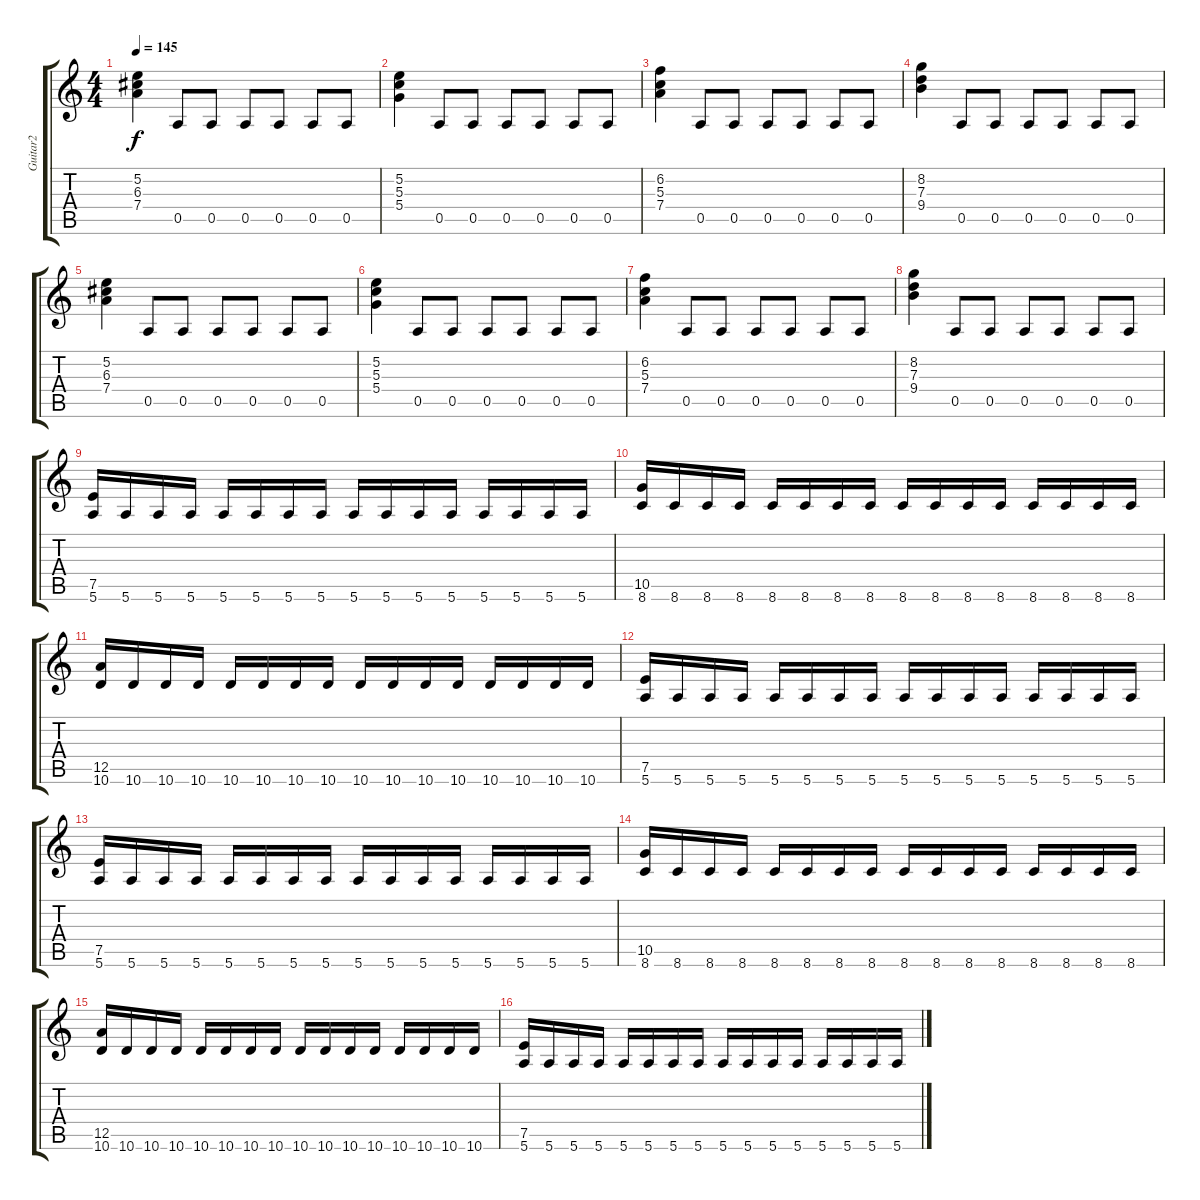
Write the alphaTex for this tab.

\track ("Guitar2" "Guitar2") {instrument distortionguitar}
\staff {score tabs}
\tuning (E4 B3 G3 D3 A2 E2) {hide}
\ts (4 4)
\tempo 145
\clef g2
\ks c
(5.2 6.3 7.4).4{dy f} 0.5.8 0.5.8 0.5.8 0.5.8 0.5.8 0.5.8 |
(5.2 5.3 5.4).4 0.5.8 0.5.8 0.5.8 0.5.8 0.5.8 0.5.8 |
(6.2 5.3 7.4).4 0.5.8 0.5.8 0.5.8 0.5.8 0.5.8 0.5.8 |
(8.2 7.3 9.4).4 0.5.8 0.5.8 0.5.8 0.5.8 0.5.8 0.5.8 |
(5.2 6.3 7.4).4 0.5.8 0.5.8 0.5.8 0.5.8 0.5.8 0.5.8 |
(5.2 5.3 5.4).4 0.5.8 0.5.8 0.5.8 0.5.8 0.5.8 0.5.8 |
(6.2 5.3 7.4).4 0.5.8 0.5.8 0.5.8 0.5.8 0.5.8 0.5.8 |
(8.2 7.3 9.4).4 0.5.8 0.5.8 0.5.8 0.5.8 0.5.8 0.5.8 |
(7.5 5.6).16 5.6.16 5.6.16 5.6.16 5.6.16 5.6.16 5.6.16 5.6.16 5.6.16 5.6.16 5.6.16 5.6.16 5.6.16 5.6.16 5.6.16 5.6.16 |
(10.5 8.6).16 8.6.16 8.6.16 8.6.16 8.6.16 8.6.16 8.6.16 8.6.16 8.6.16 8.6.16 8.6.16 8.6.16 8.6.16 8.6.16 8.6.16 8.6.16 |
(12.5 10.6).16 10.6.16 10.6.16 10.6.16 10.6.16 10.6.16 10.6.16 10.6.16 10.6.16 10.6.16 10.6.16 10.6.16 10.6.16 10.6.16 10.6.16 10.6.16 |
(7.5 5.6).16 5.6.16 5.6.16 5.6.16 5.6.16 5.6.16 5.6.16 5.6.16 5.6.16 5.6.16 5.6.16 5.6.16 5.6.16 5.6.16 5.6.16 5.6.16 |
(7.5 5.6).16 5.6.16 5.6.16 5.6.16 5.6.16 5.6.16 5.6.16 5.6.16 5.6.16 5.6.16 5.6.16 5.6.16 5.6.16 5.6.16 5.6.16 5.6.16 |
(10.5 8.6).16 8.6.16 8.6.16 8.6.16 8.6.16 8.6.16 8.6.16 8.6.16 8.6.16 8.6.16 8.6.16 8.6.16 8.6.16 8.6.16 8.6.16 8.6.16 |
(12.5 10.6).16 10.6.16 10.6.16 10.6.16 10.6.16 10.6.16 10.6.16 10.6.16 10.6.16 10.6.16 10.6.16 10.6.16 10.6.16 10.6.16 10.6.16 10.6.16 |
(7.5 5.6).16 5.6.16 5.6.16 5.6.16 5.6.16 5.6.16 5.6.16 5.6.16 5.6.16 5.6.16 5.6.16 5.6.16 5.6.16 5.6.16 5.6.16 5.6.16
